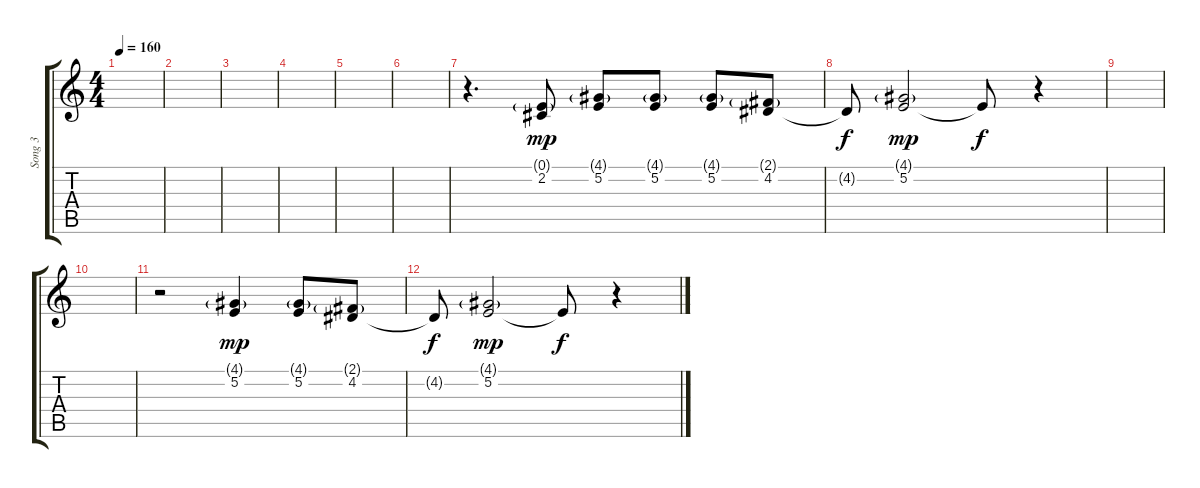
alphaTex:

\track ("Song 3" "Song 3") {instrument viola}
\staff {score tabs}
\tuning (E4 B3 G3 D3 A2 E2) {hide}
\ts (4 4)
\tempo 160
\clef g2
\ks c
|
|
|
|
|
|
r.4{d} (0.1{g} 2.2).8{dy mp} (4.1{g} 5.2).8 (4.1{g} 5.2).8 (4.1{g} 5.2).8 (2.1{g} 4.2).8 |
4.2{t}.8{dy f} (4.1{g} 5.2).2{dy mp} 5.2{t}.8{dy f} r.4 |
|
|
r.2 (4.1{g} 5.2).4{dy mp} (4.1{g} 5.2).8 (2.1{g} 4.2).8 |
4.2{t}.8{dy f} (4.1{g} 5.2).2{dy mp} 5.2{t}.8{dy f} r.4
